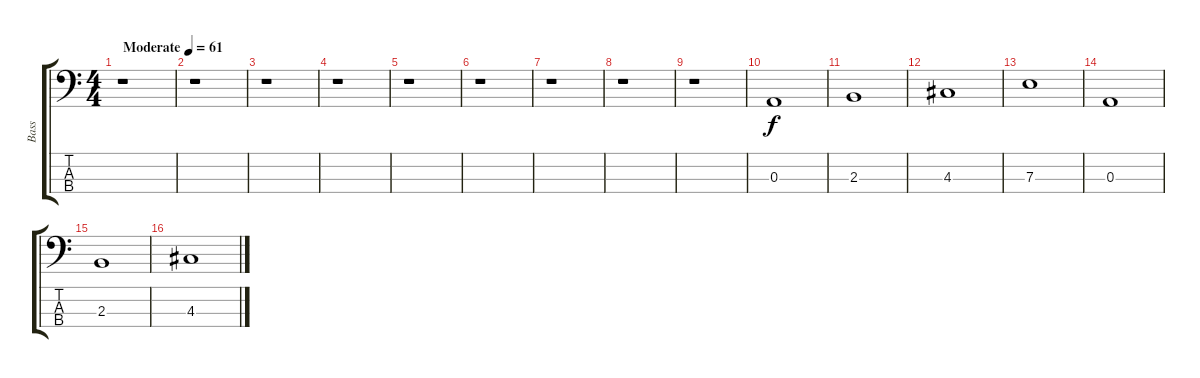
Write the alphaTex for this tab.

\track ("Bass" "Bass") {instrument electricbassfinger}
\staff {score tabs}
\tuning (G2 D2 A1 E1) {hide}
\ts (4 4)
\tempo (61 "Moderate")
\clef f4
\ks c
r.1{dy f instrument electricbassfinger} |
r.1 |
r.1 |
r.1 |
r.1 |
r.1 |
r.1 |
r.1 |
r.1 |
0.3.1 |
2.3.1 |
4.3.1 |
7.3.1 |
0.3.1 |
2.3.1 |
4.3.1
